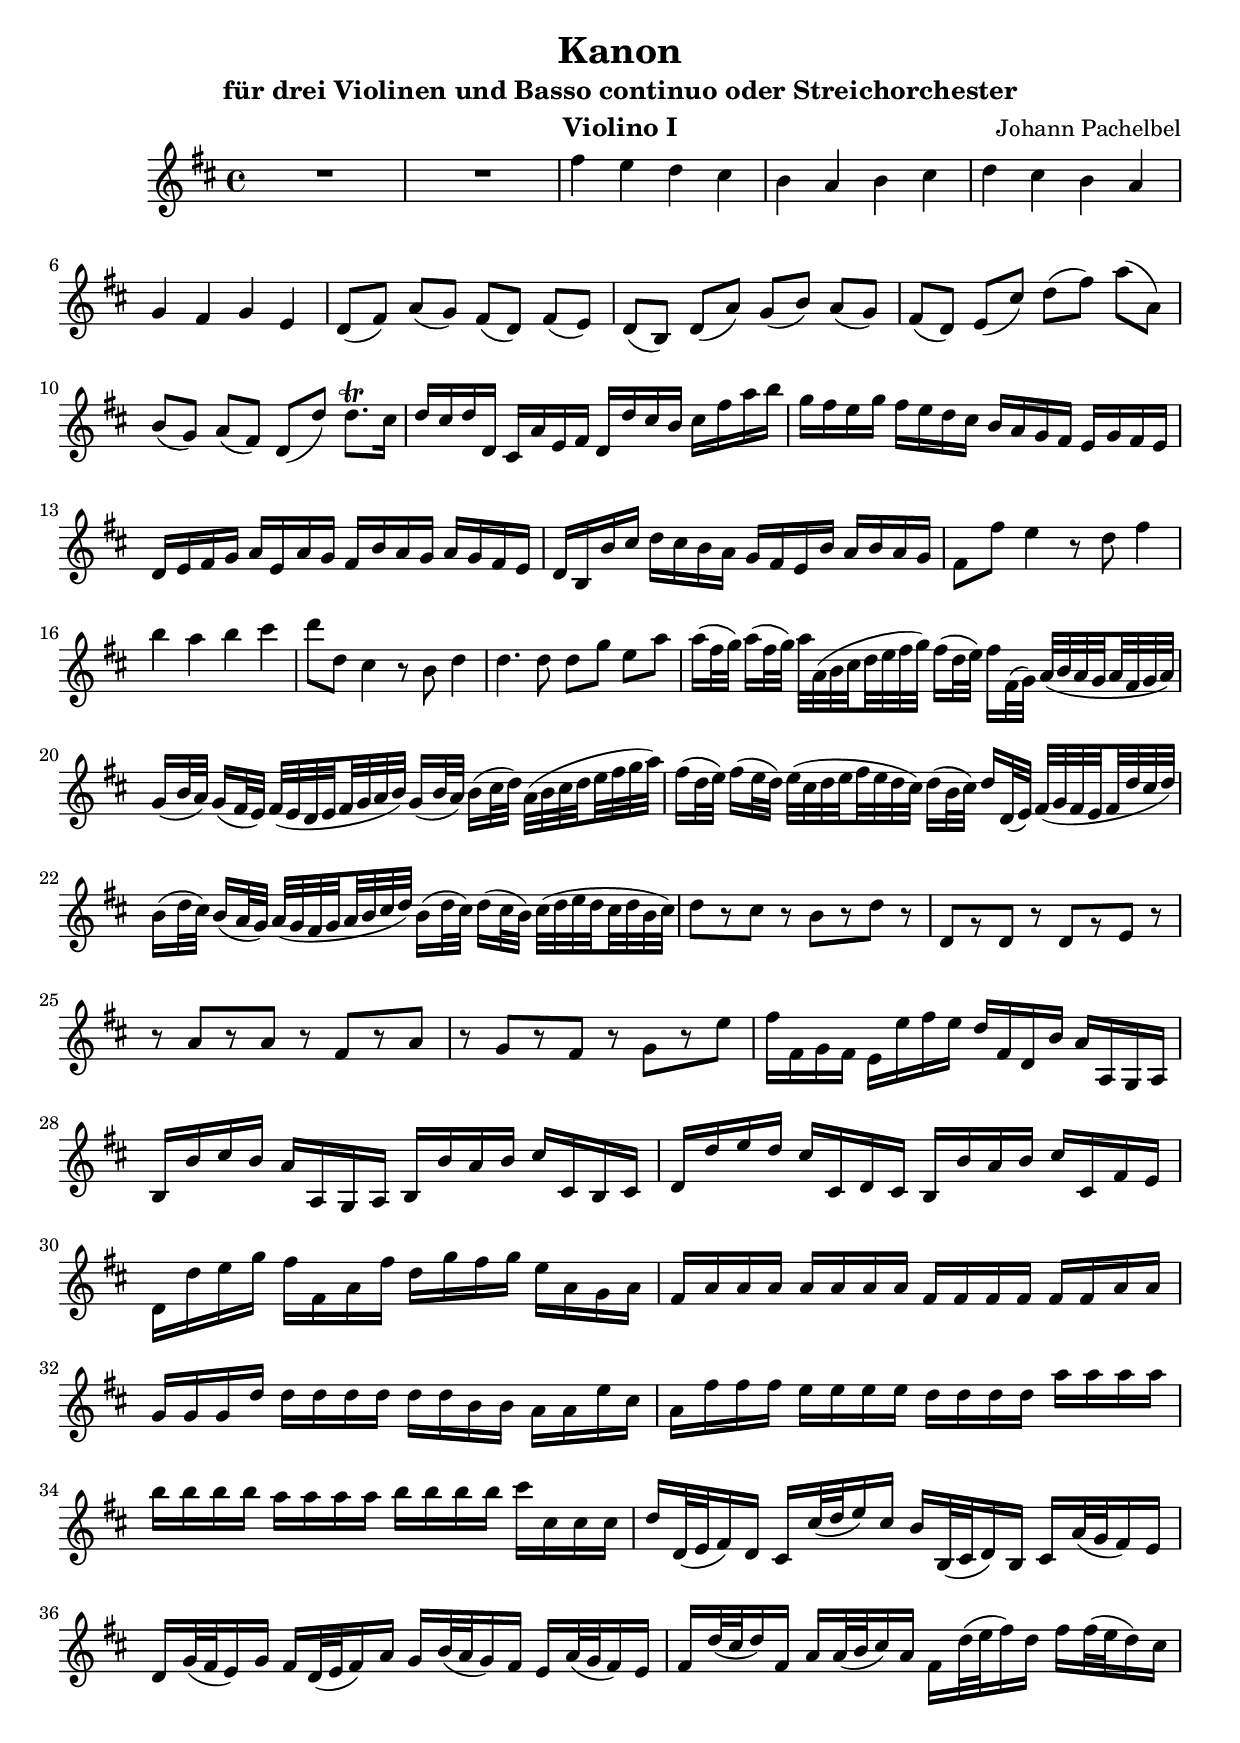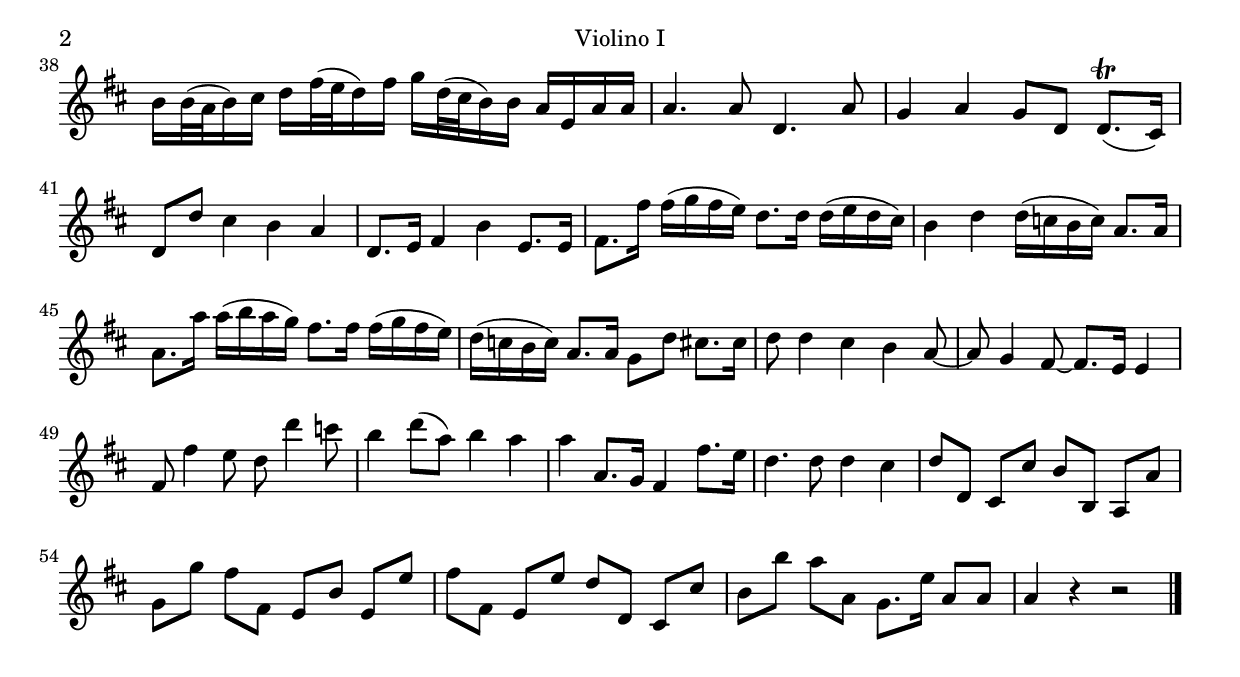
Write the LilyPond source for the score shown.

\include "../definitions.ily"
common = {
  fis4 e d cis |
  b4 a b cis |
  d4 cis b a |
  g4 fis g e |
  d8( fis) a( g) fis( d) fis( e) |
  d8( b) d( a') g( b) a( g) |
  fis8( d) e( cis') d( fis) a( a,) |
  b8( g) a( fis) d( d') d8.\trill cis16 | % 10
  d16 cis d d, cis a' e fis d d' cis b cis fis a b |
  g16 fis e g fis e d cis b a g fis e g fis e |
  d16 e fis g a e a g fis b a g a g fis e |
  d16 b b' cis d cis b a g fis e b' a b a g |
  fis8 fis' e4 r8 d fis4 |
  b4 a b cis |
  d8 d, cis4 r8 b d4 |
  d4. d8 d g e a |
  \set subdivideBeams = ##t
  \set baseMoment = #(ly:make-moment 1 8)
  \set beatStructure = #'(2 2 2 2)
  a16([ fis32 g)] a16( fis32 g) a a,( b cis d e fis g) fis16([ d32 e)] fis16 fis,32( g) a( b a g a fis g a) |
  g16([ b32 a)] g16([ fis32 e)] fis( e d e fis g a b) g16([ b32 a)] b16( cis32 d) a( b cis d e fis g a) | % 20
  fis16([ d32 e)] fis16( e32 d) e( cis d e fis e d cis) d16([ b32 cis)] d16 d,32( e) fis( g fis e fis d' cis d) |
  b16([ d32 cis)] b16( a32 g) a( g fis g a b cis d) b16([ d32 cis)] d16( cis32 b) cis( d e d cis d b cis) |
  d8[ r cis] r b[ r d] r |
  d,8[ r d] r d[ r e] r |
  r8 a[ r a] r fis[ r a] |
  r8 g[ r fis] r g[ r e'] |
  \set subdivideBeams = ##f
  fis16 fis, g fis e e' fis e d fis, d b' a a, g a |
  b16 b' cis b a a, g a b b' a b cis cis, b cis |
  d16 d' e d cis cis, d cis b b' a b cis cis, fis e |
  d16 d' e g fis fis, a fis' d g fis g e a, g a | % 30
  fis16 a a a a a a a fis fis fis fis fis fis a a |
  g16 g g d' d d d d d d b b a a e' cis |
  a16 fis' fis fis e e e e d d d d a' a a a |
  b16 b b b a a a a b b b b cis cis, cis cis |
  d16 d,32( e fis16) d cis cis'32( d e16) cis b b,32( cis d16) b cis a'32( g fis16) e |
  d16 g32( fis e16) g fis d32( e fis16) a g b32( a g16) fis e a32( g fis16) e |
  fis16 d'32( cis d16) fis, a a32( b cis16) a fis d'32( e fis16) d fis fis32( e d16) cis |
  b16 b32( a b16) cis d fis32( e d16) fis g d32( cis b16) b a e a a |
  a4. a8 d,4. a'8 |
  g4 a g8 d d8.(\trill cis16) | % 40
  d8 d' cis4 b a |
  d,8. e16 fis4 b e,8. e16 |
  fis8. fis'16 fis( g fis e) d8. d16 d( e d cis) |
  b4 d d16( c b c) a8. a16 |
  a8. a'16 a( b a g) fis8. fis16 fis( g fis e) |
  d16( c b c) a8. a16 g8 d' cis8. cis16 |
  d8 d4 cis b a8~ |
  a8 g4 fis8~ fis8. e16 e4 |
  fis8 fis'4 e8 d d'4 c8 |
  b4 d8( a) b4 a | % 50
  a a,8. g16 fis4 fis'8. e16 |
  d4. d8 d4 cis |
}

violinOne = \new Staff \relative c'' {
  \tag #'instrumentName {
    \set Staff.instrumentName = \vnILN
    \set Staff.shortInstrumentName = \vnISN
  }
  \set Staff.midiInstrument = \vnMN
  \time 4/4
  \set Timing.beamExceptions = #'()
  \key d \major

  R1*2
  \common
  {
    d8 d, cis cis' b b, a a' |
    g g' fis fis, e b' e, e' |
    fis8 fis, e e' d d, cis cis' |
    b8 b' a a, g8. e'16 a,8 a |
    a4 r r2 \bar "|."
  }
}


\paper {
  check-consistency = ##t
}
\header {
  title = \title
  subtitle = \subtitle
  composer = \composer
  instrument = \vnILN
}
\score {
  \removeWithTag #'instrumentName
  \violinOne
  \midi {
    \tempo 4 = 63
  }
  \layout { }
}

